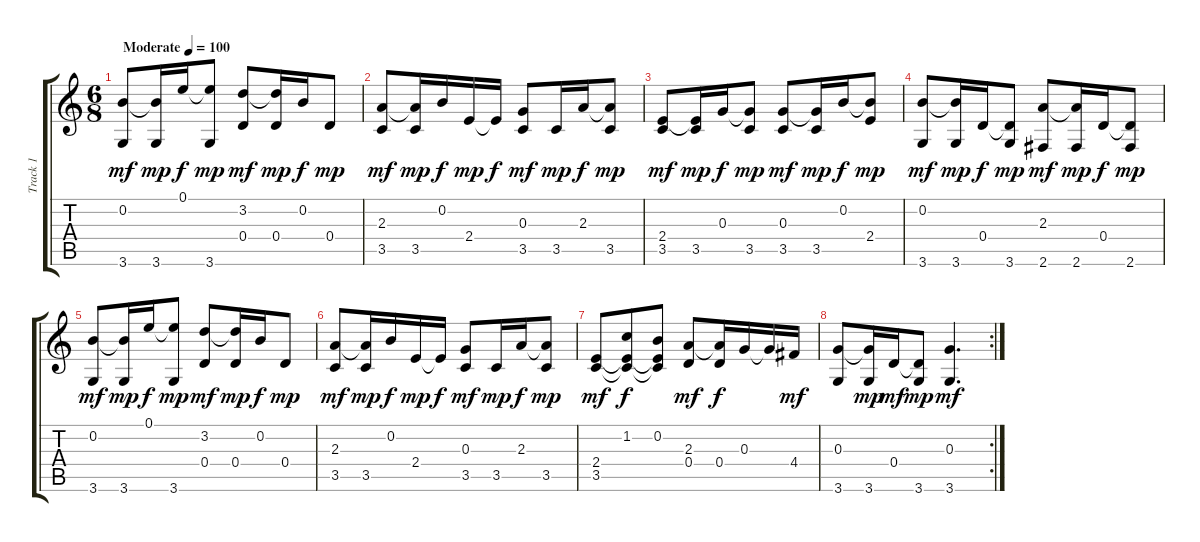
\track ("Track 1" "Track 1") {instrument acousticguitarsteel}
\staff {score tabs}
\tuning (E4 B3 G3 D3 A2 E2) {hide}
\ts (6 8)
\tempo (100 "Moderate")
\clef g2
\ks c
(0.2 3.6).8{dy mf instrument acousticguitarsteel} (0.2{t} 3.6).16{dy mp} 0.1.16{dy f} (0.1{t} 3.6).8{dy mp} (3.2 0.4).8{dy mf} (3.2{t} 0.4).16{dy mp} 0.2.16{dy f} 0.4.8{dy mp} |
(2.3 3.5).8{dy mf} (2.3{t} 3.5).16{dy mp} 0.2.16{dy f} 2.4.16{dy mp} 2.4{t}.16{dy f} (0.3 3.5).8{dy mf} 3.5.16{dy mp} 2.3.16{dy f} (2.3{t} 3.5).8{dy mp} |
(2.4 3.5).8{dy mf} (2.4{t} 3.5).16{dy mp} 0.3.16{dy f} (0.3{t} 3.5).8{dy mp} (0.3 3.5).8{dy mf} (0.3{t} 3.5).16{dy mp} 0.2.16{dy f} (0.2{t} 2.4).8{dy mp} |
(0.2 3.6).8{dy mf} (0.2{t} 3.6).16{dy mp} 0.4.16{dy f} (0.4{t} 3.6).8{dy mp} (2.3 2.6).8{dy mf} (2.3{t} 2.6).16{dy mp} 0.4.16{dy f} (0.4{t} 2.6).8{dy mp} |
(0.2 3.6).8{dy mf} (0.2{t} 3.6).16{dy mp} 0.1.16{dy f} (0.1{t} 3.6).8{dy mp} (3.2 0.4).8{dy mf} (3.2{t} 0.4).16{dy mp} 0.2.16{dy f} 0.4.8{dy mp} |
(2.3 3.5).8{dy mf} (2.3{t} 3.5).16{dy mp} 0.2.16{dy f} 2.4.16{dy mp} 2.4{t}.16{dy f} (0.3 3.5).8{dy mf} 3.5.16{dy mp} 2.3.16{dy f} (2.3{t} 3.5).8{dy mp} |
(2.4 3.5).8{dy mf} (1.2 2.4{t} 3.5{t}).8{dy f} (0.2 2.4{t} 3.5{t}).8 (2.3 0.4).8{dy mf} (2.3{t} 0.4).16{dy f} 0.3.16 0.3{t}.16 4.4.16{dy mf} |
\rc 2
(0.3 3.6).8 (0.3{t} 3.6).16{dy mp} 0.4.16{dy mf} (0.4{t} 3.6).8{dy mp} (0.3 3.6).4{d dy mf}
